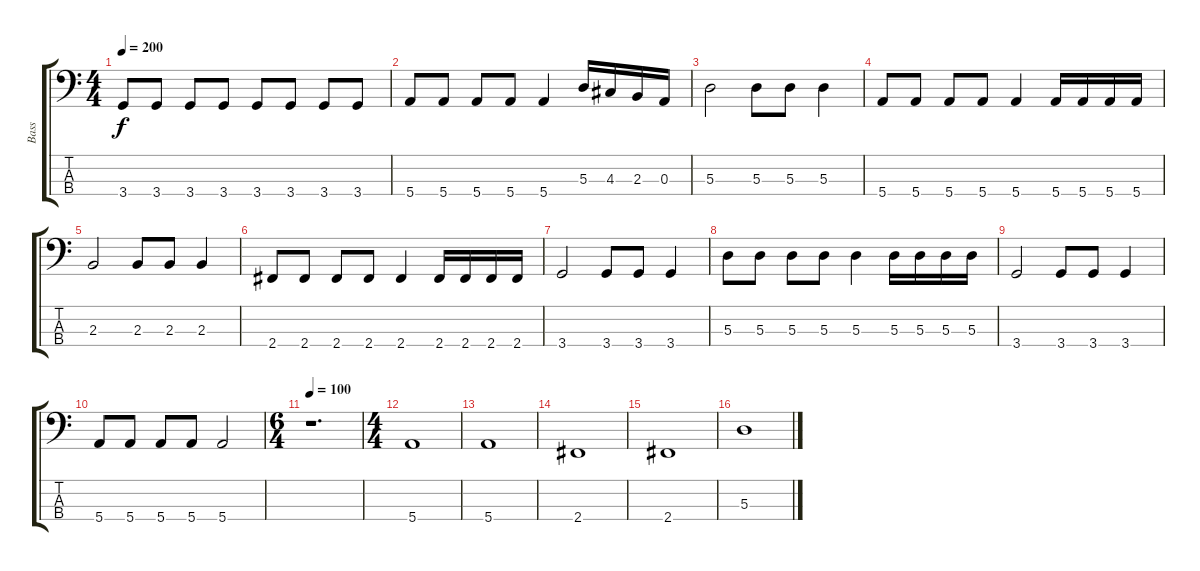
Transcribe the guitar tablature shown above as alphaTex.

\track ("Bass" "Bass") {instrument electricbassfinger}
\staff {score tabs}
\tuning (G2 D2 A1 E1) {hide}
\ts (4 4)
\tempo 200
\clef f4
\ks c
3.4.8{dy f} 3.4.8 3.4.8 3.4.8 3.4.8 3.4.8 3.4.8 3.4.8 |
5.4.8 5.4.8 5.4.8 5.4.8 5.4.4 5.3.16 4.3.16 2.3.16 0.3.16 |
5.3.2 5.3.8 5.3.8 5.3.4 |
5.4.8 5.4.8 5.4.8 5.4.8 5.4.4 5.4.16 5.4.16 5.4.16 5.4.16 |
2.3.2 2.3.8 2.3.8 2.3.4 |
2.4.8 2.4.8 2.4.8 2.4.8 2.4.4 2.4.16 2.4.16 2.4.16 2.4.16 |
3.4.2 3.4.8 3.4.8 3.4.4 |
5.3.8 5.3.8 5.3.8 5.3.8 5.3.4 5.3.16 5.3.16 5.3.16 5.3.16 |
3.4.2 3.4.8 3.4.8 3.4.4 |
5.4.8 5.4.8 5.4.8 5.4.8 5.4.2 |
\ts (6 4)
\tempo 100
r.1{d} |
\ts (4 4)
5.4.1 |
5.4.1 |
2.4.1 |
2.4.1 |
5.3.1
